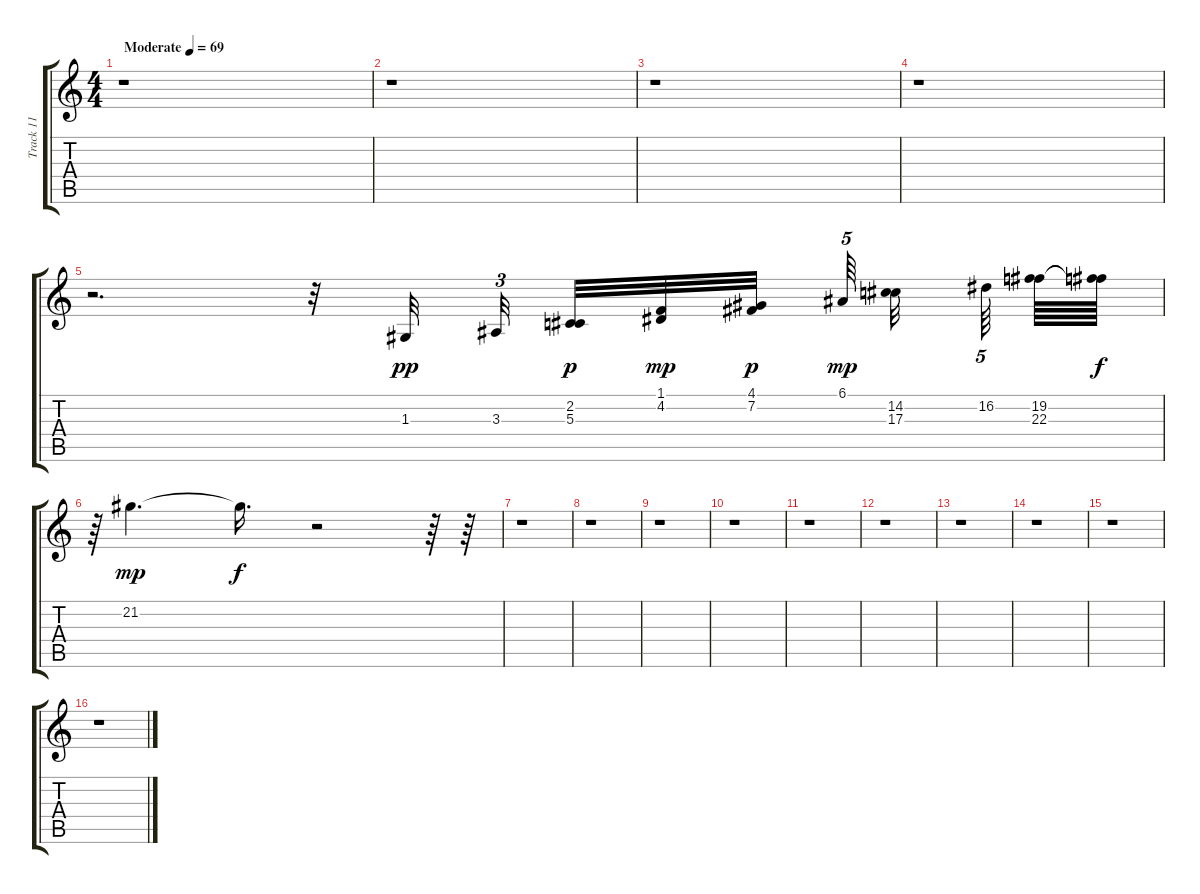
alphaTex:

\track ("Track 11" "Track 11") {instrument orchestralharp}
\staff {score tabs}
\tuning (E4 B3 G3 D3 A2 E2) {hide}
\ts (4 4)
\tempo (69 "Moderate")
\clef g2
\ks c
r.1{dy pp instrument orchestralharp} |
r.1 |
r.1 |
r.1 |
r.2{d} r.32 1.3.32 3.3.32{tu (3 2)} (2.2 5.3).32{dy p} (1.1 4.2).32{dy mp} (4.1 7.2).32{dy p} 6.1.64{tu (5 4) dy mp} (14.2 17.3).32 16.2.64{tu (5 4)} (19.2 22.3).64 (19.2{t} 22.3{t}).64{dy f} |
r.64 21.2.4{d dy mp} 21.2{t}.16{d dy f} r.2 r.64 r.64 |
r.1 |
r.1 |
r.1 |
r.1 |
r.1 |
r.1 |
r.1 |
r.1 |
r.1 |
r.1
